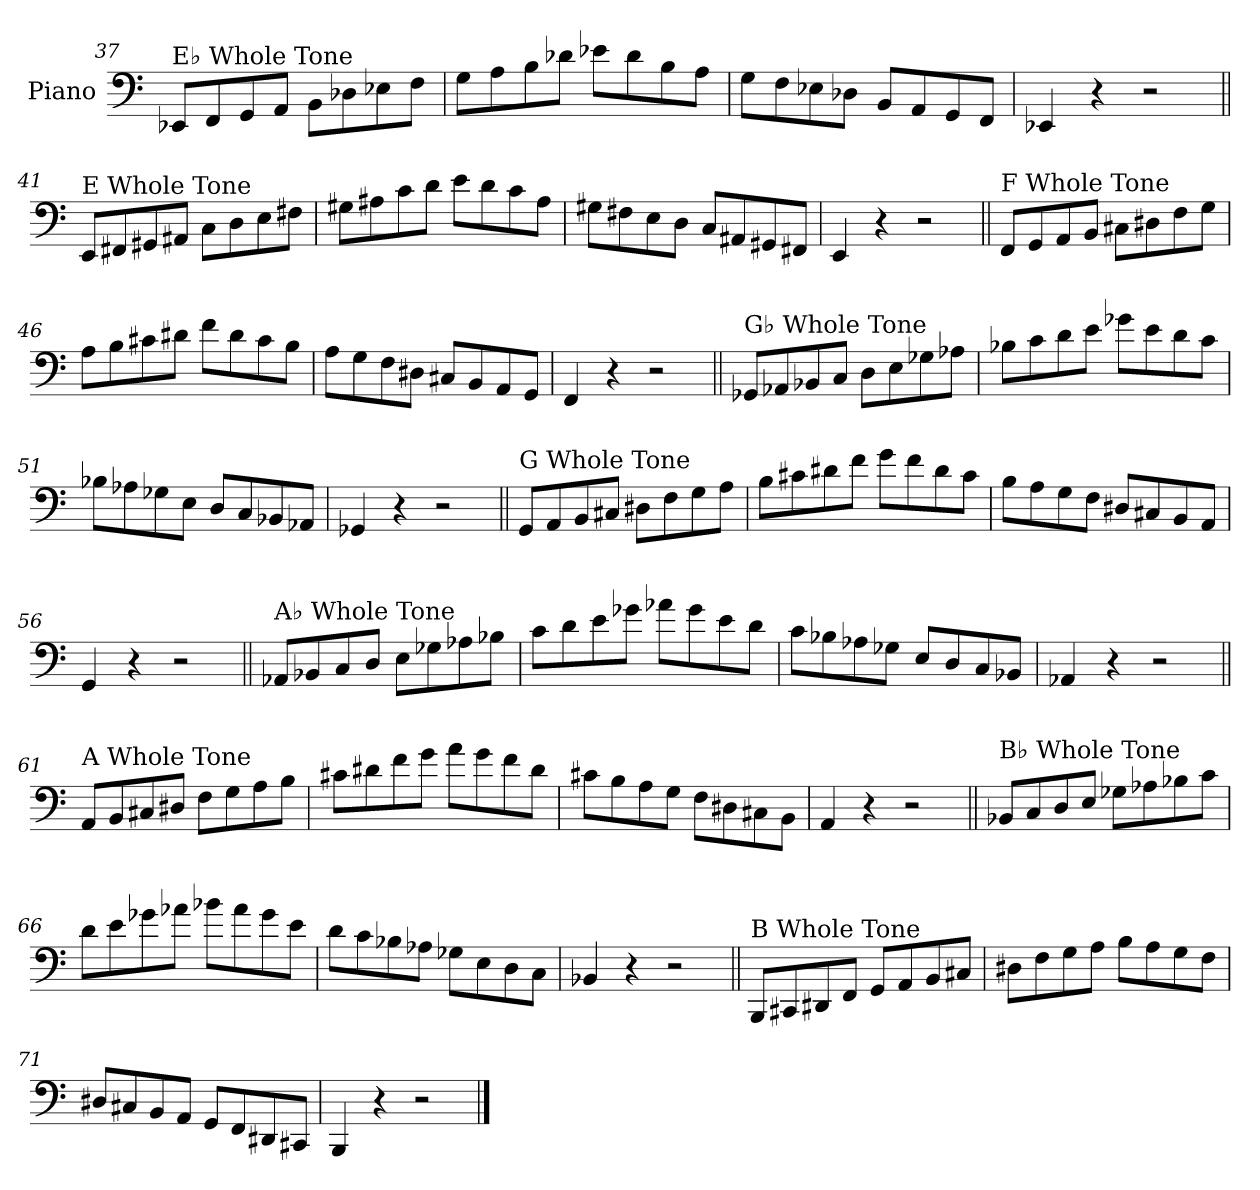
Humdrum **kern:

**kern
*part1
*staff1
*I"Piano
*I'Pno.
!!LO:LB:g=z
*clefF4
*k[]
=37
!LO:TX:a:t=E♭ Whole Tone
8EE-X/L
8FF/
8GG/
8AA/J
8BB\L
8D-X\
8E-X\
8F\J
=38
8G\L
8A\
8B\
8d-X\J
8e-X\L
8d-\
8B\
8A\J
=39
8G\L
8F\
8E-X\
8D-X\J
8BB/L
8AA/
8GG/
8FF/J
=40
4EE-X/
4r
2r
!!LO:LB:g=z
=41||
!LO:TX:a:t=E Whole Tone
8EE/L
8FF#X/
8GG#X/
8AA#X/J
8C\L
8D\
8E\
8F#X\J
=42
8G#X\L
8A#X\
8c\
8d\J
8e\L
8d\
8c\
8A#\J
=43
8G#X\L
8F#X\
8E\
8D\J
8C/L
8AA#X/
8GG#X/
8FF#X/J
=44
4EE/
4r
2r
!!LO:LB:g=z
=45||
!LO:TX:a:t=F Whole Tone
8FF/L
8GG/
8AA/
8BB/J
8C#X\L
8D#X\
8F\
8G\J
=46
8A\L
8B\
8c#X\
8d#X\J
8f\L
8d#\
8c#\
8B\J
=47
8A\L
8G\
8F\
8D#X\J
8C#X/L
8BB/
8AA/
8GG/J
=48
4FF/
4r
2r
!!LO:PB:g=z
=49||
!LO:TX:a:t=G♭ Whole Tone
8GG-X/L
8AA-X/
8BB-X/
8C/J
8D\L
8E\
8G-X\
8A-X\J
=50
8B-X\L
8c\
8d\
8e\J
8g-X\L
8e\
8d\
8c\J
=51
8B-X\L
8A-X\
8G-X\
8E\J
8D/L
8C/
8BB-X/
8AA-X/J
=52
4GG-X/
4r
2r
!!LO:LB:g=z
=53||
!LO:TX:a:t=G Whole Tone
8GG/L
8AA/
8BB/
8C#X/J
8D#X\L
8F\
8G\
8A\J
=54
8B\L
8c#X\
8d#X\
8f\J
8g\L
8f\
8d#\
8c#\J
=55
8B\L
8A\
8G\
8F\J
8D#X/L
8C#X/
8BB/
8AA/J
=56
4GG/
4r
2r
!!LO:LB:g=z
=57||
!LO:TX:a:t=A♭ Whole Tone
8AA-X/L
8BB-X/
8C/
8D/J
8E\L
8G-X\
8A-X\
8B-X\J
=58
8c\L
8d\
8e\
8g-X\J
8a-X\L
8g-\
8e\
8d\J
=59
8c\L
8B-X\
8A-X\
8G-X\J
8E/L
8D/
8C/
8BB-X/J
=60
4AA-X/
4r
2r
!!LO:LB:g=z
=61||
!LO:TX:a:t=A Whole Tone
8AA/L
8BB/
8C#X/
8D#X/J
8F\L
8G\
8A\
8B\J
=62
8c#X\L
8d#X\
8f\
8g\J
8a\L
8g\
8f\
8d#\J
=63
8c#X\L
8B\
8A\
8G\J
8F\L
8D#X\
8C#X\
8BB\J
=64
4AA/
4r
2r
!!LO:LB:g=z
=65||
!LO:TX:a:t=B♭ Whole Tone
8BB-X/L
8C/
8D/
8E/J
8G-X\L
8A-X\
8B-X\
8c\J
=66
8d\L
8e\
8g-X\
8a-X\J
8b-X\L
8a-\
8g-\
8e\J
=67
8d\L
8c\
8B-X\
8A-X\J
8G-X\L
8E\
8D\
8C\J
=68
4BB-X/
4r
2r
!!LO:LB:g=z
=69||
!LO:TX:a:t=B Whole Tone
8BBB/L
8CC#X/
8DD#X/
8FF/J
8GG/L
8AA/
8BB/
8C#X/J
=70
8D#X\L
8F\
8G\
8A\J
8B\L
8A\
8G\
8F\J
=71
8D#X/L
8C#X/
8BB/
8AA/J
8GG/L
8FF/
8DD#X/
8CC#X/J
=72
4BBB/
4r
2r
==
*-
